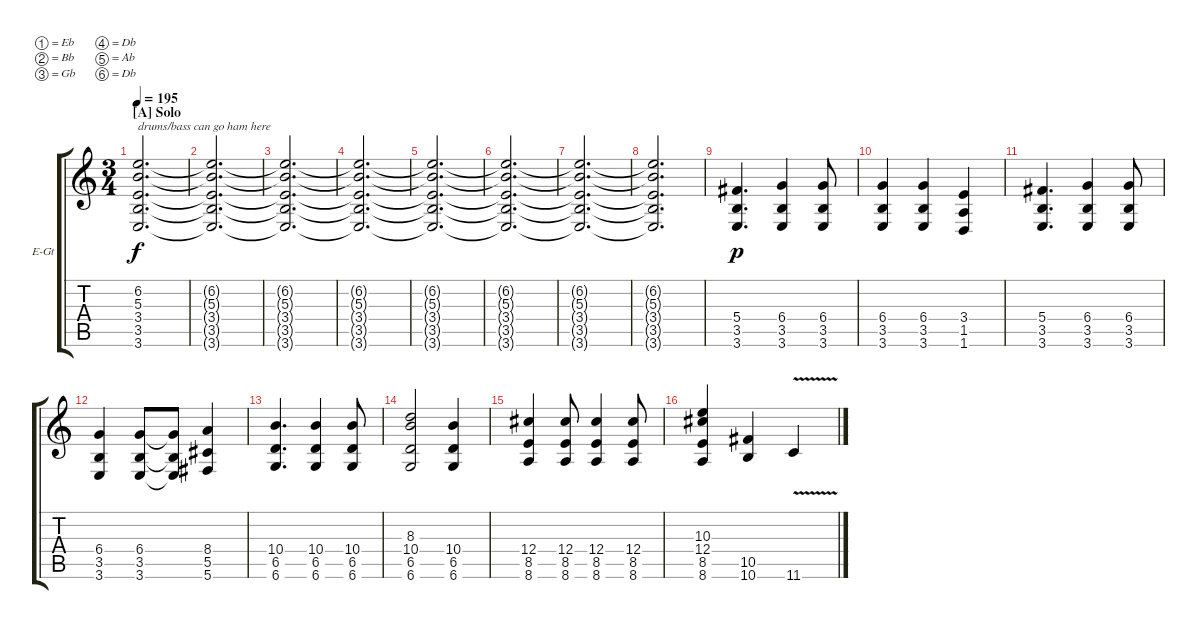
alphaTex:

\bracketExtendMode groupsimilarinstruments
\firstSystemTrackNameOrientation horizontal
\otherSystemsTrackNameOrientation horizontal
\track ("Electric Guitar 2" "E-Gt") {instrument distortionguitar}
\staff {score tabs}
\tuning (Eb4 Bb3 Gb3 Db3 Ab2 Db2)
\ts (3 4)
\section ("A" "Solo")
\tempo 195
\clef g2
\ks c
(3.6 3.5 3.4 5.3 6.2).2{d txt "drums/bass can go ham here" dy f} |
(6.2{t} 5.3{t} 3.4{t} 3.5{t} 3.6{t}).2{d} |
(3.6{t} 3.5{t} 3.4{t} 5.3{t} 6.2{t}).2{d} |
(6.2{t} 5.3{t} 3.4{t} 3.5{t} 3.6{t}).2{d} |
(3.6{t} 3.5{t} 3.4{t} 5.3{t} 6.2{t}).2{d} |
(6.2{t} 5.3{t} 3.4{t} 3.5{t} 3.6{t}).2{d} |
(3.6{t} 3.5{t} 3.4{t} 5.3{t} 6.2{t}).2{d} |
(6.2{t} 5.3{t} 3.4{t} 3.5{t} 3.6{t}).2{d} |
(3.6 3.5 5.4).4{d dy p} (3.6 3.5 6.4).4 (3.6 3.5 6.4).8 |
(6.4 3.6 3.5).4 (3.6 3.5 6.4).4 (1.5 3.4 1.6).4 |
(3.6 3.5 5.4).4{d} (3.6 3.5 6.4).4 (3.6 3.5 6.4).8 |
(6.4 3.6 3.5).4 (3.6 3.5 6.4).8 (6.4{t} 3.5{t} 3.6{t}).8 (8.4 5.6 5.5).4 |
(6.6 6.5 10.4).4{d} (6.6 6.5 10.4).4 (6.6 6.5 10.4).8 |
(10.4 6.6 6.5 8.3).2 (10.4 6.5 6.6).4 |
(8.6 8.5 12.4).4 (8.6 8.5 12.4).8 (8.6 8.5 12.4).4 (12.4 8.5 8.6).8 |
(8.6 8.5 12.4 10.3).4 (10.6 10.5).4 11.6{v}.4
